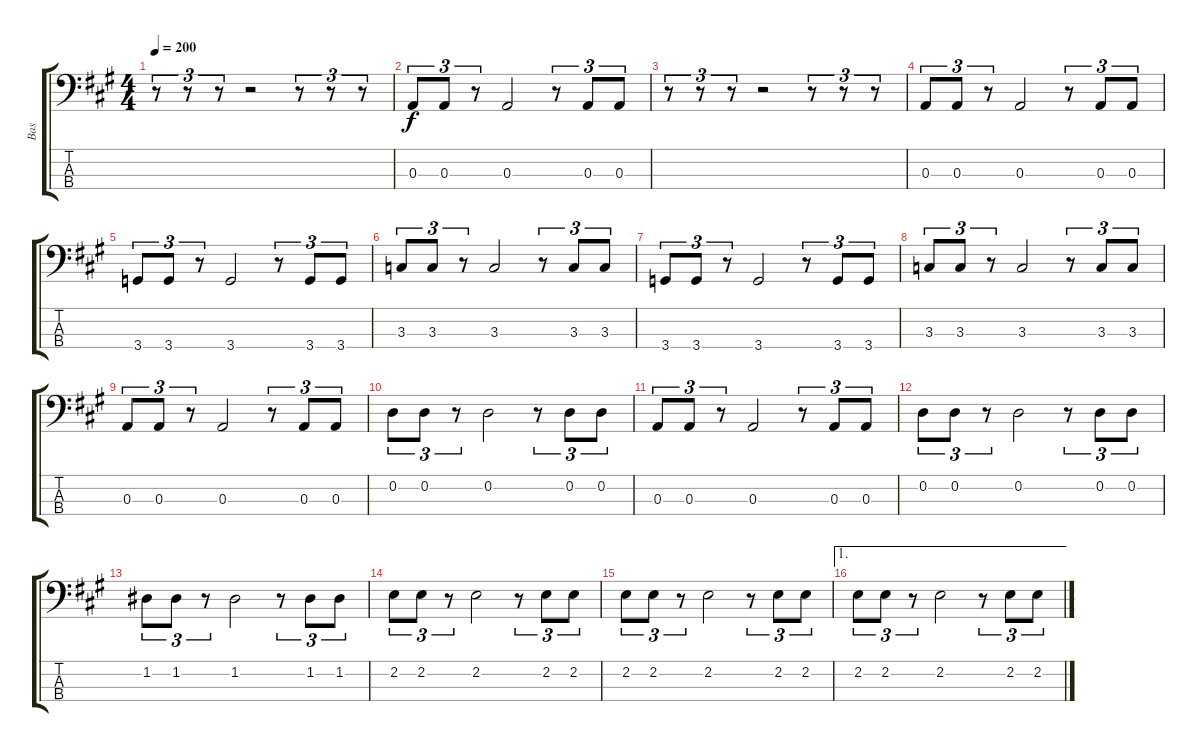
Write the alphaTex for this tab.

\track ("Bas" "Bas") {instrument electricbassfinger}
\staff {score tabs}
\tuning (G2 D2 A1 E1) {hide}
\ts (4 4)
\tempo 200
\clef f4
\ks a
r.8{tu (3 2) dy f} r.8{tu (3 2)} r.8{tu (3 2)} r.2 r.8{tu (3 2)} r.8{tu (3 2)} r.8{tu (3 2)} |
0.3.8{tu (3 2)} 0.3.8{tu (3 2)} r.8{tu (3 2)} 0.3.2 r.8{tu (3 2)} 0.3.8{tu (3 2)} 0.3.8{tu (3 2)} |
r.8{tu (3 2)} r.8{tu (3 2)} r.8{tu (3 2)} r.2 r.8{tu (3 2)} r.8{tu (3 2)} r.8{tu (3 2)} |
0.3.8{tu (3 2)} 0.3.8{tu (3 2)} r.8{tu (3 2)} 0.3.2 r.8{tu (3 2)} 0.3.8{tu (3 2)} 0.3.8{tu (3 2)} |
3.4.8{tu (3 2)} 3.4.8{tu (3 2)} r.8{tu (3 2)} 3.4.2 r.8{tu (3 2)} 3.4.8{tu (3 2)} 3.4.8{tu (3 2)} |
3.3.8{tu (3 2)} 3.3.8{tu (3 2)} r.8{tu (3 2)} 3.3.2 r.8{tu (3 2)} 3.3.8{tu (3 2)} 3.3.8{tu (3 2)} |
3.4.8{tu (3 2)} 3.4.8{tu (3 2)} r.8{tu (3 2)} 3.4.2 r.8{tu (3 2)} 3.4.8{tu (3 2)} 3.4.8{tu (3 2)} |
3.3.8{tu (3 2)} 3.3.8{tu (3 2)} r.8{tu (3 2)} 3.3.2 r.8{tu (3 2)} 3.3.8{tu (3 2)} 3.3.8{tu (3 2)} |
0.3.8{tu (3 2)} 0.3.8{tu (3 2)} r.8{tu (3 2)} 0.3.2 r.8{tu (3 2)} 0.3.8{tu (3 2)} 0.3.8{tu (3 2)} |
0.2.8{tu (3 2)} 0.2.8{tu (3 2)} r.8{tu (3 2)} 0.2.2 r.8{tu (3 2)} 0.2.8{tu (3 2)} 0.2.8{tu (3 2)} |
0.3.8{tu (3 2)} 0.3.8{tu (3 2)} r.8{tu (3 2)} 0.3.2 r.8{tu (3 2)} 0.3.8{tu (3 2)} 0.3.8{tu (3 2)} |
0.2.8{tu (3 2)} 0.2.8{tu (3 2)} r.8{tu (3 2)} 0.2.2 r.8{tu (3 2)} 0.2.8{tu (3 2)} 0.2.8{tu (3 2)} |
1.2.8{tu (3 2)} 1.2.8{tu (3 2)} r.8{tu (3 2)} 1.2.2 r.8{tu (3 2)} 1.2.8{tu (3 2)} 1.2.8{tu (3 2)} |
2.2.8{tu (3 2)} 2.2.8{tu (3 2)} r.8{tu (3 2)} 2.2.2 r.8{tu (3 2)} 2.2.8{tu (3 2)} 2.2.8{tu (3 2)} |
2.2.8{tu (3 2)} 2.2.8{tu (3 2)} r.8{tu (3 2)} 2.2.2 r.8{tu (3 2)} 2.2.8{tu (3 2)} 2.2.8{tu (3 2)} |
\ae 1
2.2.8{tu (3 2)} 2.2.8{tu (3 2)} r.8{tu (3 2)} 2.2.2 r.8{tu (3 2)} 2.2.8{tu (3 2)} 2.2.8{tu (3 2)}
